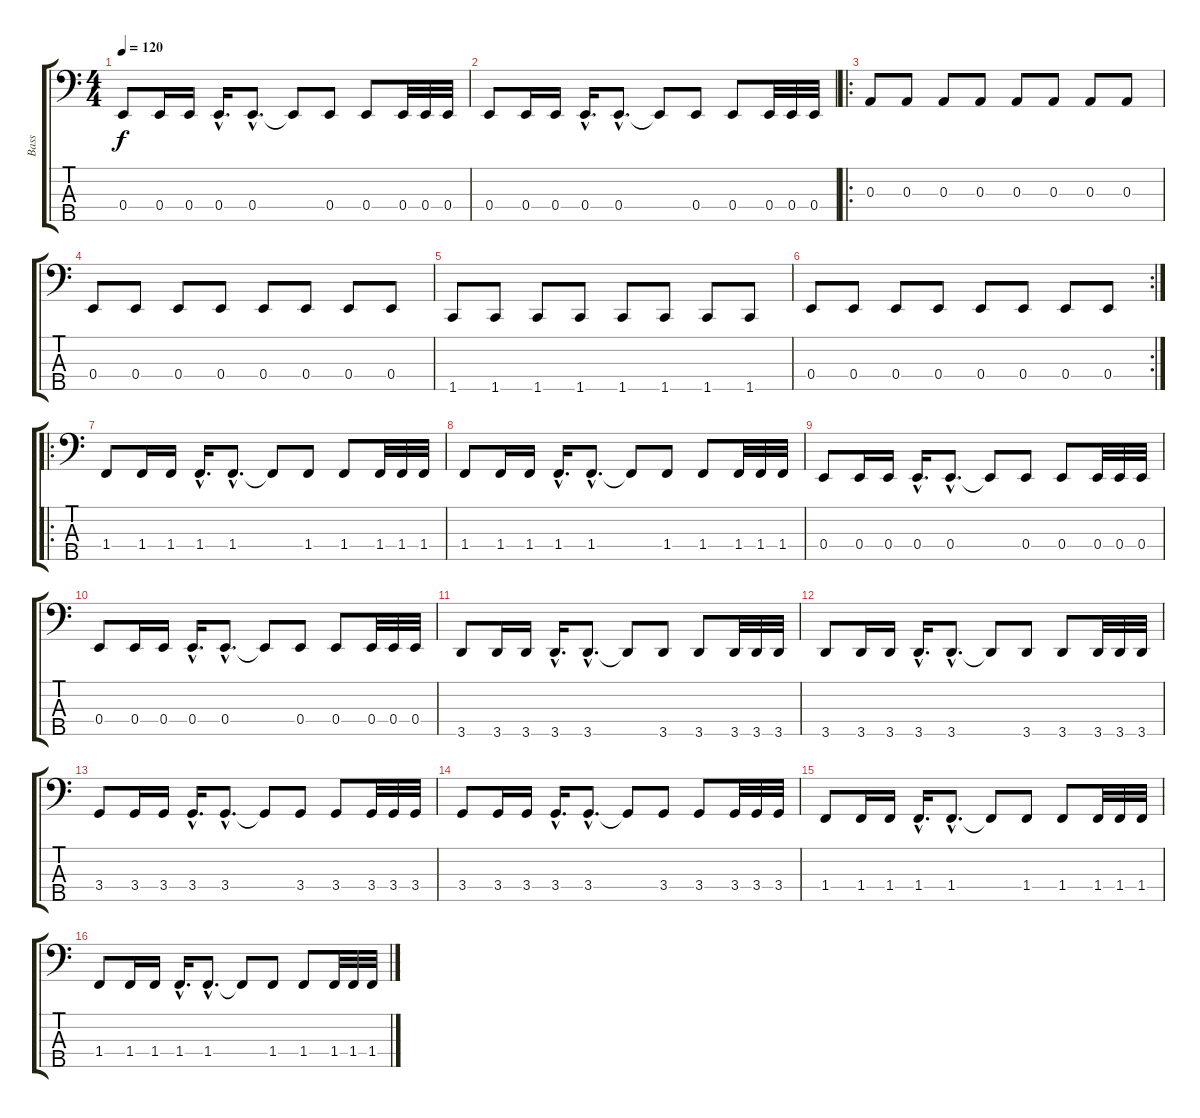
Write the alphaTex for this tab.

\track ("Bass" "Bass") {instrument electricbassfinger}
\staff {score tabs}
\tuning (G2 D2 A1 E1 B0) {hide}
\ts (4 4)
\tempo 120
\clef f4
\ks c
0.4.8{dy f} 0.4.16 0.4.16 0.4{hac}.16{d} 0.4{hac}.8{d} 0.4{t}.8 0.4.8 0.4.8 0.4.32 0.4.32 0.4.32 |
0.4.8 0.4.16 0.4.16 0.4{hac}.16{d} 0.4{hac}.8{d} 0.4{t}.8 0.4.8 0.4.8 0.4.32 0.4.32 0.4.32 |
\ro
0.3.8 0.3.8 0.3.8 0.3.8 0.3.8 0.3.8 0.3.8 0.3.8 |
0.4.8 0.4.8 0.4.8 0.4.8 0.4.8 0.4.8 0.4.8 0.4.8 |
1.5.8 1.5.8 1.5.8 1.5.8 1.5.8 1.5.8 1.5.8 1.5.8 |
\rc 2
0.4.8 0.4.8 0.4.8 0.4.8 0.4.8 0.4.8 0.4.8 0.4.8 |
\ro
1.4.8 1.4.16 1.4.16 1.4{hac}.16{d} 1.4{hac}.8{d} 1.4{t}.8 1.4.8 1.4.8 1.4.32 1.4.32 1.4.32 |
1.4.8 1.4.16 1.4.16 1.4{hac}.16{d} 1.4{hac}.8{d} 1.4{t}.8 1.4.8 1.4.8 1.4.32 1.4.32 1.4.32 |
0.4.8 0.4.16 0.4.16 0.4{hac}.16{d} 0.4{hac}.8{d} 0.4{t}.8 0.4.8 0.4.8 0.4.32 0.4.32 0.4.32 |
0.4.8 0.4.16 0.4.16 0.4{hac}.16{d} 0.4{hac}.8{d} 0.4{t}.8 0.4.8 0.4.8 0.4.32 0.4.32 0.4.32 |
3.5.8 3.5.16 3.5.16 3.5{hac}.16{d} 3.5{hac}.8{d} 3.5{t}.8 3.5.8 3.5.8 3.5.32 3.5.32 3.5.32 |
3.5.8 3.5.16 3.5.16 3.5{hac}.16{d} 3.5{hac}.8{d} 3.5{t}.8 3.5.8 3.5.8 3.5.32 3.5.32 3.5.32 |
3.4.8 3.4.16 3.4.16 3.4{hac}.16{d} 3.4{hac}.8{d} 3.4{t}.8 3.4.8 3.4.8 3.4.32 3.4.32 3.4.32 |
3.4.8 3.4.16 3.4.16 3.4{hac}.16{d} 3.4{hac}.8{d} 3.4{t}.8 3.4.8 3.4.8 3.4.32 3.4.32 3.4.32 |
1.4.8 1.4.16 1.4.16 1.4{hac}.16{d} 1.4{hac}.8{d} 1.4{t}.8 1.4.8 1.4.8 1.4.32 1.4.32 1.4.32 |
1.4.8 1.4.16 1.4.16 1.4{hac}.16{d} 1.4{hac}.8{d} 1.4{t}.8 1.4.8 1.4.8 1.4.32 1.4.32 1.4.32
